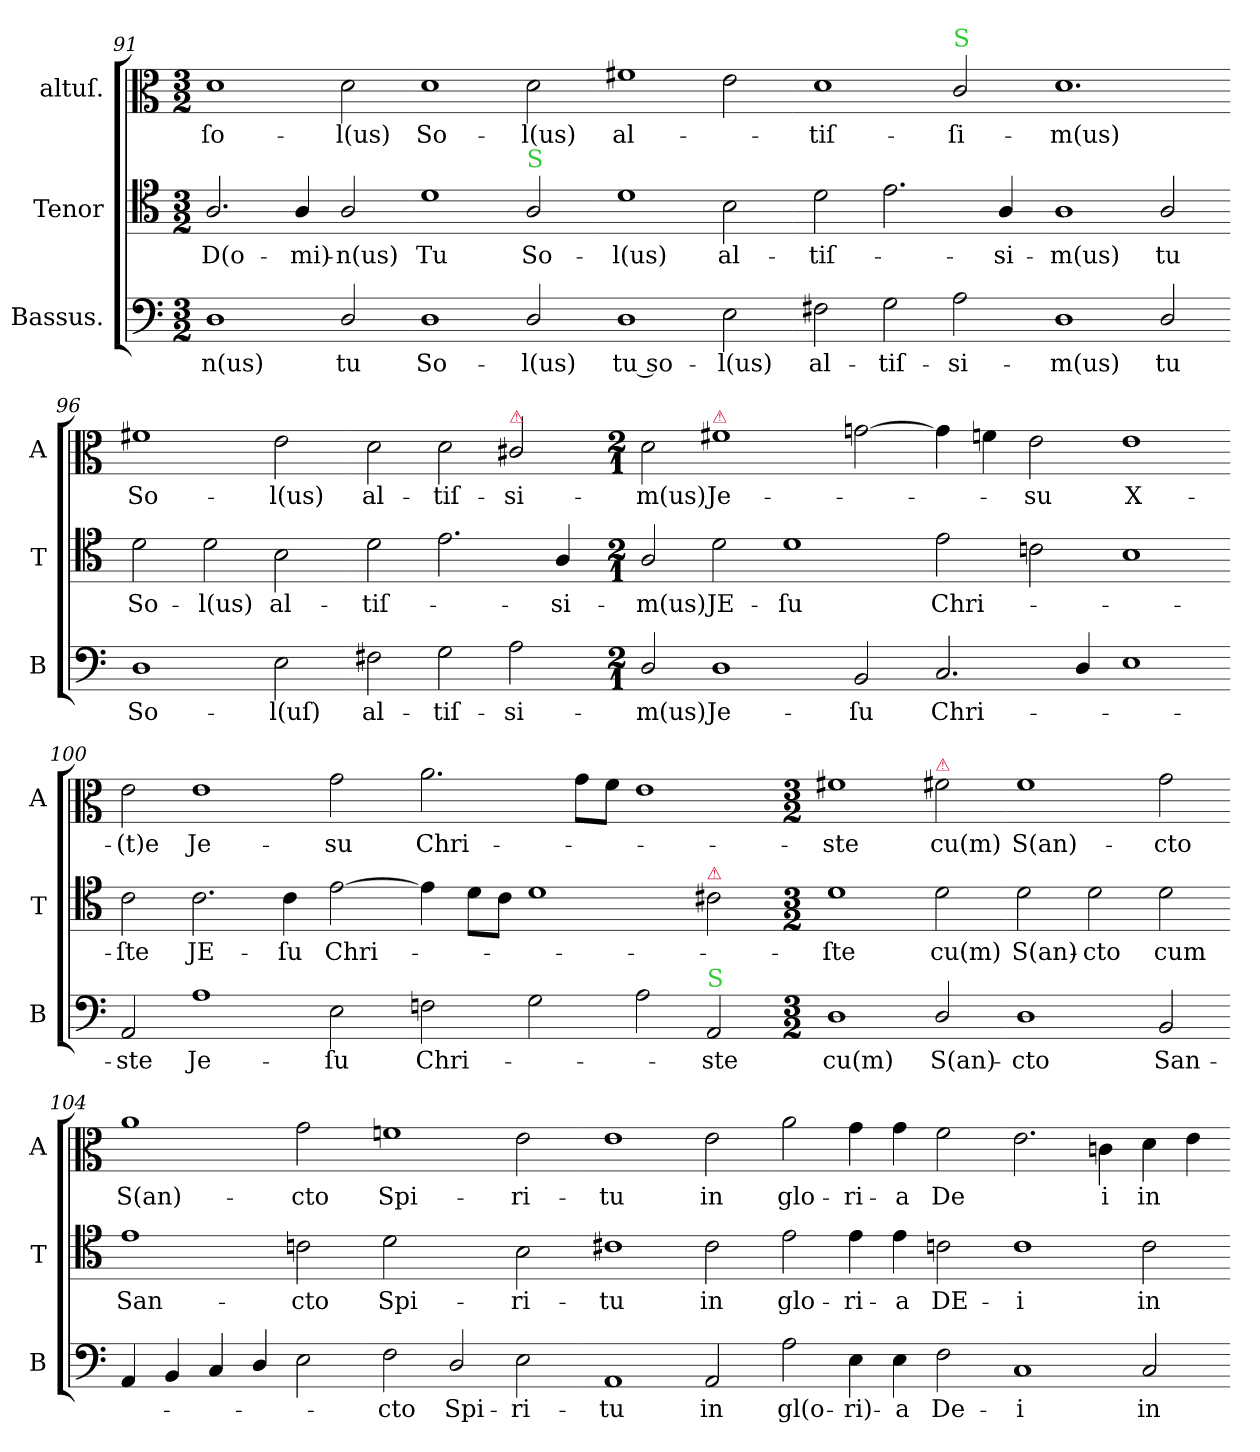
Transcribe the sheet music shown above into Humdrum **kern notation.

**kern	**text	**kern	**text	**kern	**text
*part3	*part3	*part2	*part2	*part1	*part1
*staff3	*staff3	*staff2	*staff2	*staff1	*staff1
*I"Bassus.	*	*I"Tenor	*	*I"altuſ.	*
*I'B	*	*I'T	*	*I'A	*
*clefF4	*	*clefC4	*	*clefC3	*
*k[]	*	*k[]	*	*k[]	*
*M3/2	*	*M3/2	*	*M3/2	*
=91	=91	=91	=91	=91	=91
1D	-n(us)	2.A/	D(o-	1d	ſo-
.	.	4A/	-mi)-	.	.
2D/	tu	2A/	-n(us)	2d\	-l(us)
=92-	=92-	=92-	=92-	=92-	=92-
1D	So-	1d	Tu	1d	So-
!	!	!LO:TX:a:color=limegreen:t=S	!	!	!
2D/	-l(us)	2A/	So-	2d\	-l(us)
=93-	=93-	=93-	=93-	=93-	=93-
1D	tu so-	1d	-l(us)	1f#X	al-
2E\	-l(us)	2B\	al-	2e\	.
=94-	=94-	=94-	=94-	=94-	=94-
2F#X\	al-	2d\	-tiſ-	1d	tiſ-
2G\	-tiſ-	2.e\	.	.	.
!	!	!	!	!LO:TX:a:color=limegreen:t=S	!
2A\	-si-	.	.	2c/	-ſi-
.	.	4A/	-si-	.	.
=95-	=95-	=95-	=95-	=95-	=95-
1D	-m(us)	1A	-m(us)	1.d	-m(us)
2D/	tu	2A/	tu	.	.
=96-	=96-	=96-	=96-	=96-	=96-
1D	So-	2d\	So-	1f#X	So-
.	.	2d\	-l(us)	.	.
2E\	-l(uſ)	2B\	al-	2e\	-l(us)
=97-	=97-	=97-	=97-	=97-	=97-
2F#X\	al-	2d\	-tiſ-	2d\	al-
2G\	-tiſ-	2.e\	.	2d\	-tiſ-
!	!	!	!	!LO:TX:a:color=crimson:t=⚠	!
2A\	-si-	.	.	2c#X/	-si-
.	.	4A/	-si-	.	.
=98-	=98-	=98-	=98-	=98-	=98-
*M2/1	*	*M2/1	*	*M2/1	*
2D/	-m(us)	2A/	-m(us)	2d\	-m(us)
!	!	!	!	!LO:TX:a:color=crimson:t=⚠	!
1D	Je-	2d\	JE-	1f#X	Je-
.	.	1d	-ſu	.	.
2BB/	-ſu	.	.	[2gn\	.
=99-	=99-	=99-	=99-	=99-	=99-
2.C/	Chri-	2e\	Chri-	4g\]	.
.	.	.	.	4fn\	.
.	.	2cn\	.	2e\	-su
4D/	.	.	.	.	.
1E	.	1B	.	1e	X-
=100-	=100-	=100-	=100-	=100-	=100-
2AA/	-ste	2c\	-ſte	2e\	-(t)e
!	!LO:LY:i	!	!LO:LY:i	!	!
1A	Je-	2.c\	JE-	1e	Je-
!	!	!	!LO:LY:i	!	!
.	.	4c\	-ſu	.	.
!	!LO:LY:i	!	!LO:LY:i	!	!
2E\	ſu	[2e\	Chri-	2g\	-su
=101-	=101-	=101-	=101-	=101-	=101-
!	!LO:LY:i	!	!	!	!
2Fn\	Chri-	4e\]	.	2.a\	Chri-
.	.	8d\L	.	.	.
.	.	8c\J	.	.	.
2G\	.	1d	.	.	.
.	.	.	.	8g\L	.
.	.	.	.	8f\J	.
2A\	.	.	.	1e	.
!	!	!LO:TX:a:color=crimson:t=⚠	!	!	!
!LO:TX:a:color=limegreen:t=S	!	!	!	!	!
!	!LO:LY:i	!	!	!	!
2AA/	-ste	2c#X\	.	.	.
=102-	=102-	=102-	=102-	=102-	=102-
*M3/2	*	*M3/2	*	*M3/2	*
!	!	!	!LO:LY:i	!	!
1D	cu(m)	1d	-ſte	1f#X	-ste
!	!	!	!	!LO:TX:a:color=crimson:t=⚠	!
2D/	S(an)-	2d\	cu(m)	2f#X\	cu(m)
=103-	=103-	=103-	=103-	=103-	=103-
1D	-cto	2d\	S(an)-	1f#	S(an)-
.	.	2d\	-cto	.	.
!	!	!	!LO:LY:i	!	!
2BB/	San-	2d\	cum	2g\	-cto
=104-	=104-	=104-	=104-	=104-	=104-
!	!	!	!LO:LY:i	!	!
4AA/	.	1e	San-	1a	S(an)-
4BB/	.	.	.	.	.
4C/	.	.	.	.	.
4D/	.	.	.	.	.
!	!	!	!LO:LY:i	!	!
2E\	.	2cn\	-cto	2g\	-cto
=105-	=105-	=105-	=105-	=105-	=105-
!	!	!LO:N:vis=2	!	!	!
2F\	-cto	1d	Spi-	1fn	Spi-
2D/	Spi-	.	.	.	.
2E\	-ri-	2B\	-ri-	2e\	-ri-
=106-	=106-	=106-	=106-	=106-	=106-
1AA	-tu	1c#X	-tu	1e	-tu
2AA/	in	2c#\	in	2e\	in
=107-	=107-	=107-	=107-	=107-	=107-
2A\	gl(o-	2e\	glo-	2a\	glo-
4E\	-ri)-	4e\	-ri-	4g\	-ri-
4E\	-a	4e\	-a	4g\	-a
2F\	De-	2cn\	DE-	2f\	De
=108-	=108-	=108-	=108-	=108-	=108-
1C	-i	1c	-i	2.e\	.
.	.	.	.	4cn\	i
!	!LO:LY:i	!	!LO:LY:i	!	!
2C/	in	2c\	in	4d\	in
.	.	.	.	4e\	.
=-	=-	=-	=-	=-	=-
*-	*-	*-	*-	*-	*-
